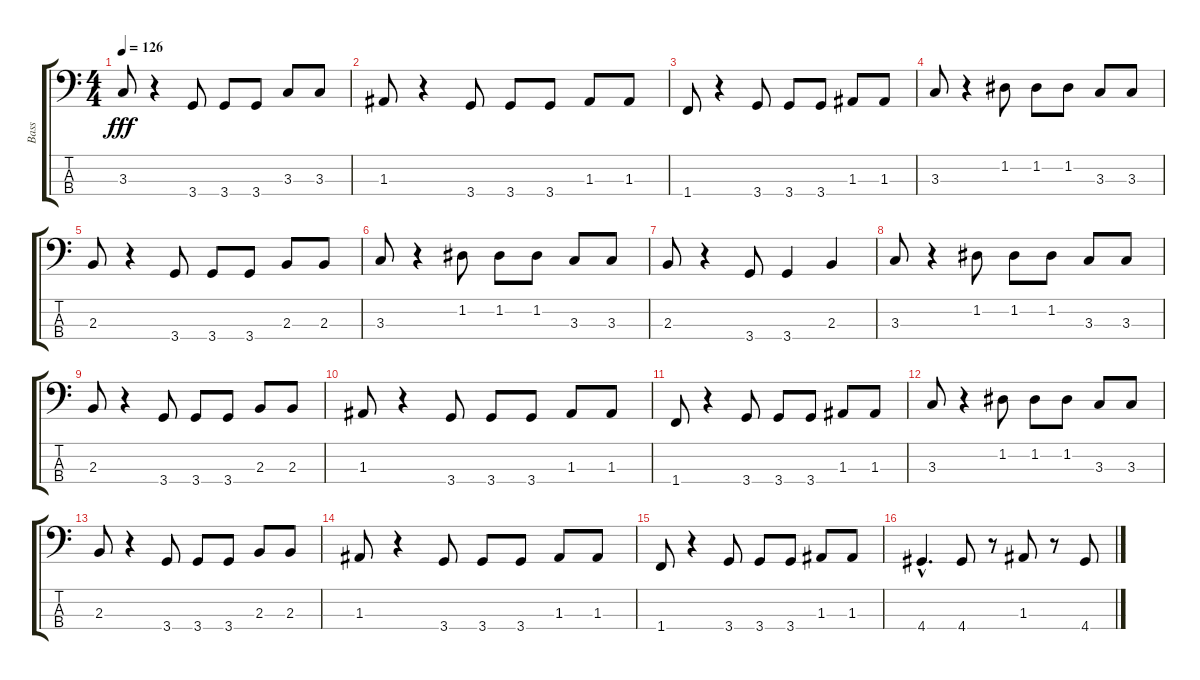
\track ("Bass" "Bass") {instrument electricbassfinger}
\staff {score tabs}
\tuning (G2 D2 A1 E1) {hide}
\ts (4 4)
\tempo 126
\clef f4
\ks c
3.3.8{dy fff} r.4 3.4.8 3.4.8 3.4.8 3.3.8 3.3.8 |
1.3.8 r.4 3.4.8 3.4.8 3.4.8 1.3.8 1.3.8 |
1.4.8 r.4 3.4.8 3.4.8 3.4.8 1.3.8 1.3.8 |
3.3.8 r.4 1.2.8 1.2.8 1.2.8 3.3.8 3.3.8 |
2.3.8 r.4 3.4.8 3.4.8 3.4.8 2.3.8 2.3.8 |
3.3.8 r.4 1.2.8 1.2.8 1.2.8 3.3.8 3.3.8 |
2.3.8 r.4 3.4.8 3.4.4 2.3.4 |
3.3.8 r.4 1.2.8 1.2.8 1.2.8 3.3.8 3.3.8 |
2.3.8 r.4 3.4.8 3.4.8 3.4.8 2.3.8 2.3.8 |
1.3.8 r.4 3.4.8 3.4.8 3.4.8 1.3.8 1.3.8 |
1.4.8 r.4 3.4.8 3.4.8 3.4.8 1.3.8 1.3.8 |
3.3.8 r.4 1.2.8 1.2.8 1.2.8 3.3.8 3.3.8 |
2.3.8 r.4 3.4.8 3.4.8 3.4.8 2.3.8 2.3.8 |
1.3.8 r.4 3.4.8 3.4.8 3.4.8 1.3.8 1.3.8 |
1.4.8 r.4 3.4.8 3.4.8 3.4.8 1.3.8 1.3.8 |
4.4{hac}.4{d} 4.4.8 r.8 1.3.8 r.8 4.4.8
